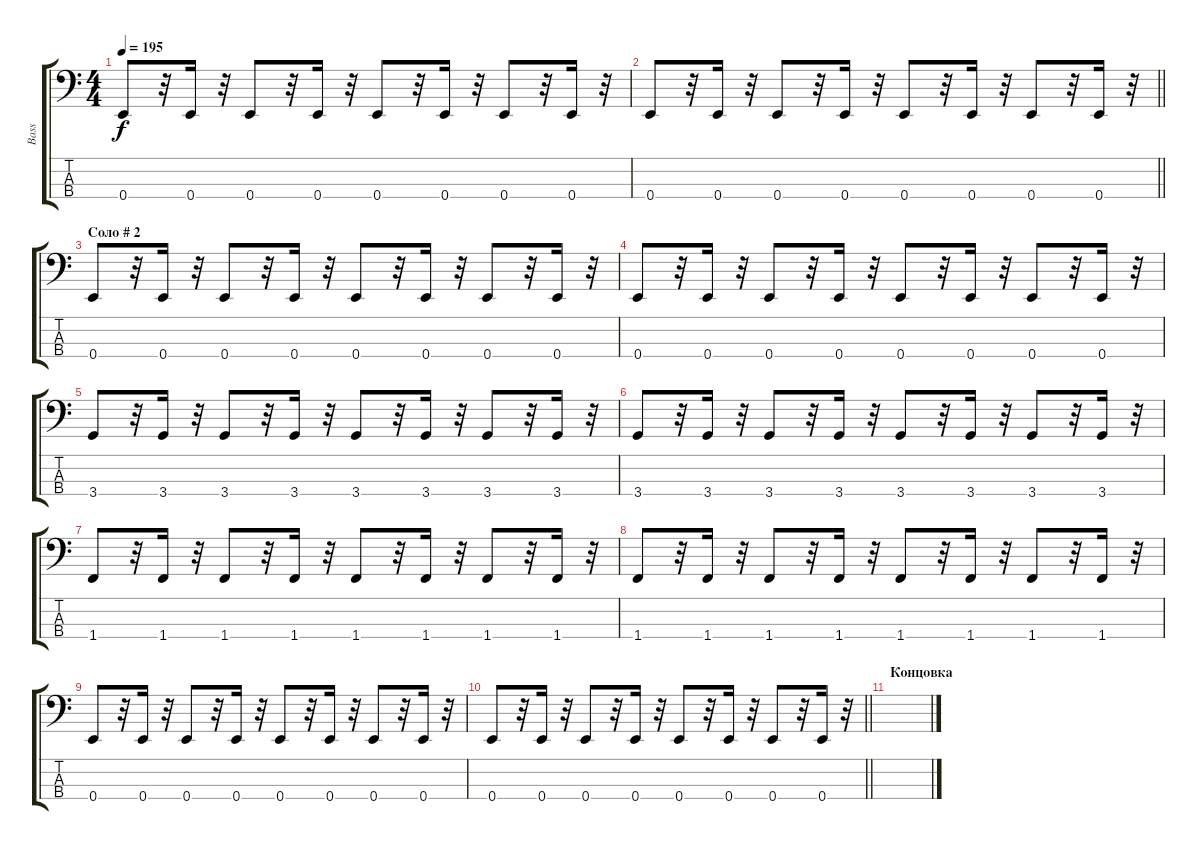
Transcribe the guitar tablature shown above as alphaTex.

\track ("Bass" "Bass") {instrument electricbassfinger}
\staff {score tabs}
\tuning (G2 D2 A1 E1) {hide}
\ts (4 4)
\tempo 195
\clef f4
\ks c
0.4.8{dy f} r.32 0.4.16 r.32 0.4.8 r.32 0.4.16 r.32 0.4.8 r.32 0.4.16 r.32 0.4.8 r.32 0.4.16 r.32 |
\barLineRight lightlight
0.4.8 r.32 0.4.16 r.32 0.4.8 r.32 0.4.16 r.32 0.4.8 r.32 0.4.16 r.32 0.4.8 r.32 0.4.16 r.32 |
\section ("" "Соло # 2")
0.4.8 r.32 0.4.16 r.32 0.4.8 r.32 0.4.16 r.32 0.4.8 r.32 0.4.16 r.32 0.4.8 r.32 0.4.16 r.32 |
0.4.8 r.32 0.4.16 r.32 0.4.8 r.32 0.4.16 r.32 0.4.8 r.32 0.4.16 r.32 0.4.8 r.32 0.4.16 r.32 |
3.4.8 r.32 3.4.16 r.32 3.4.8 r.32 3.4.16 r.32 3.4.8 r.32 3.4.16 r.32 3.4.8 r.32 3.4.16 r.32 |
3.4.8 r.32 3.4.16 r.32 3.4.8 r.32 3.4.16 r.32 3.4.8 r.32 3.4.16 r.32 3.4.8 r.32 3.4.16 r.32 |
1.4.8 r.32 1.4.16 r.32 1.4.8 r.32 1.4.16 r.32 1.4.8 r.32 1.4.16 r.32 1.4.8 r.32 1.4.16 r.32 |
1.4.8 r.32 1.4.16 r.32 1.4.8 r.32 1.4.16 r.32 1.4.8 r.32 1.4.16 r.32 1.4.8 r.32 1.4.16 r.32 |
0.4.8 r.32 0.4.16 r.32 0.4.8 r.32 0.4.16 r.32 0.4.8 r.32 0.4.16 r.32 0.4.8 r.32 0.4.16 r.32 |
\barLineRight lightlight
0.4.8 r.32 0.4.16 r.32 0.4.8 r.32 0.4.16 r.32 0.4.8 r.32 0.4.16 r.32 0.4.8 r.32 0.4.16 r.32 |
\section ("" "Концовка")
